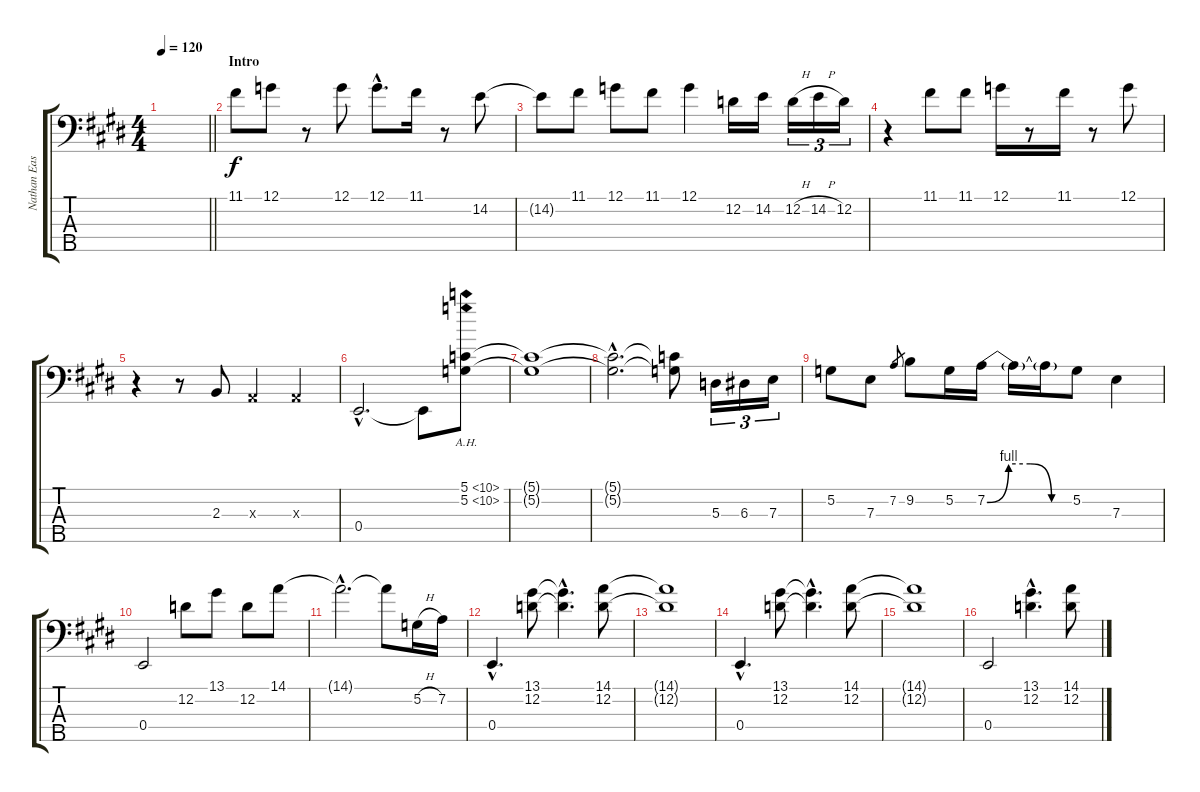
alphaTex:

\track ("Nathan East Bass" "Nathan Eas") {instrument electricbassfinger}
\staff {score tabs}
\tuning (G2 D2 A1 E1 B0) {hide}
\ts (4 4)
\tempo 120
\clef f4
\barLineRight lightlight
\ks e
|
\section ("" "Intro")
11.1.8 12.1.8 r.8 12.1.8 12.1{hac}.8{d} 11.1.16 r.8 14.2.8 |
14.2{t}.8 11.1.8 12.1.8 11.1.8 12.1.4 12.2.16 14.2.16 12.2{h}.16{tu (3 2)} 14.2{h}.16{tu (3 2)} 12.2.16{tu (3 2)} |
r.4 11.1.8 11.1.8 12.1.16 r.8 11.1.16 r.8 12.1.8 |
r.4 r.8 2.3.8 0.3{x}.4 0.3{x}.4 |
0.4{hac}.2{d} 0.4{t}.8 (5.1{ah 5} 5.2{ah 5}).8 |
(5.1{t} 5.2{t}).1 |
(5.1{hac t} 5.2{hac t}).2{d} (5.1{t} 5.2{t}).8 5.3.16{tu (3 2)} 6.3.16{tu (3 2)} 7.3.16{tu (3 2)} |
5.2.8 7.3.8 7.2.8{gr} 9.2.8 5.2.16 7.2{be (custom 0 0 15 4 30 4 45 0 60 0)}.16 7.2{t}.16 7.2{t}.16 5.2.8 7.3.4 |
0.4.2 12.2.8 13.1.8 12.2.8 14.1.8 |
14.1{hac t}.2{d} 14.1{t}.8 5.2{h}.16 7.2.16 |
0.4{hac}.4{d} (13.1 12.2).8 (13.1{hac t} 12.2{hac t}).4{d} (14.1 12.2).8 |
(14.1{t} 12.2{t}).1 |
0.4{hac}.4{d} (13.1 12.2).8 (13.1{hac t} 12.2{hac t}).4{d} (14.1 12.2).8 |
(14.1{t} 12.2{t}).1 |
0.4.2 (13.1{hac} 12.2{hac}).4{d} (14.1 12.2).8
